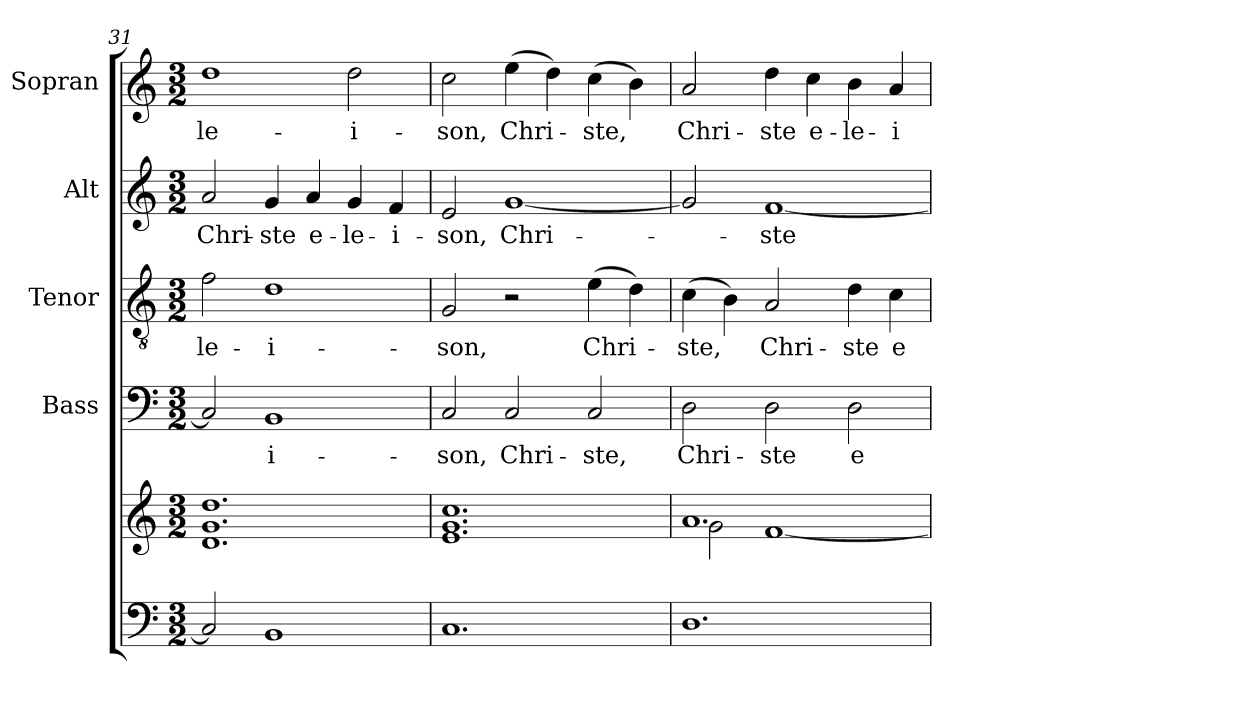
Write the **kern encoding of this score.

**kern	**kern	**kern	**text	**kern	**text	**kern	**text	**kern	**text
*part5	*part5	*part4	*part4	*part3	*part3	*part2	*part2	*part1	*part1
*staff6	*staff5	*staff4	*staff4	*staff3	*staff3	*staff2	*staff2	*staff1	*staff1
*	*	*I"Bass	*	*I"Tenor	*	*I"Alt	*	*I"Sopran	*
*	*	*I'B.	*	*I'T.	*	*I'A.	*	*I'S.	*
*clefF4	*clefG2	*clefF4	*	*clefGv2	*	*clefG2	*	*clefG2	*
*k[]	*k[]	*k[]	*	*k[]	*	*k[]	*	*k[]	*
*C:	*C:	*C:	*	*C:	*	*C:	*	*C:	*
*M3/2	*M3/2	*M3/2	*	*M3/2	*	*M3/2	*	*M3/2	*
=31	=31	=31	=31	=31	=31	=31	=31	=31	=31
!	!	!	!	!	!LO:LY:b	!	!LO:LY:b	!	!LO:LY:b
2C/]	1.d 1.g 1.dd	2C/]	.	2f\	-le-	2a/	Chri-	1dd	-le-
!	!	!	!LO:LY:b	!	!LO:LY:b	!	!LO:LY:b	!	!
1BB	.	1BB	-i-	1d	-i-	4g/	-ste	.	.
!	!	!	!	!	!	!	!LO:LY:b	!	!
.	.	.	.	.	.	4a/	e-	.	.
!	!	!	!	!	!	!	!LO:LY:b	!	!LO:LY:b
.	.	.	.	.	.	4g/	-le-	2dd\	-i-
!	!	!	!	!	!	!	!LO:LY:b	!	!
.	.	.	.	.	.	4f/	-i-	.	.
=32	=32	=32	=32	=32	=32	=32	=32	=32	=32
!	!	!	!LO:LY:b	!	!LO:LY:b	!	!LO:LY:b	!	!LO:LY:b
1.C	1.e 1.g 1.cc	2C/	-son,	2G/	-son,	2e/	-son,	2cc\	-son,
!	!	!	!LO:LY:b	!	!	!	!LO:LY:b	!	!LO:LY:b
.	.	2C/	Chri-	2r	.	[1g	Chri-	(>4ee\	Chri-
.	.	.	.	.	.	.	.	4dd\)	.
!	!	!	!LO:LY:b	!	!LO:LY:b	!	!	!	!LO:LY:b
.	.	2C/	-ste,	(>4e\	Chri-	.	.	(>4cc\	-ste,
.	.	.	.	4d\)	.	.	.	4b\)	.
!!LO:LB:g=z
=33	=33	=33	=33	=33	=33	=33	=33	=33	=33
*	*^	*	*	*	*	*	*	*	*
!	!	!	!	!LO:LY:b	!	!LO:LY:b	!	!	!	!LO:LY:b
1.D	1.a	2g\	2D\	Chri-	(>4c\	-ste,	2g/]	.	2a/	Chri-
.	.	.	.	.	4B\)	.	.	.	.	.
!	!	!	!	!LO:LY:b	!	!LO:LY:b	!	!LO:LY:b	!	!LO:LY:b
.	.	[<1f	2D\	-ste	2A/	Chri-	[1f	-ste	4dd\	-ste
!	!	!	!	!	!	!	!	!	!	!LO:LY:b
.	.	.	.	.	.	.	.	.	4cc\	e-
!	!	!	!	!LO:LY:b	!	!LO:LY:b	!	!	!	!LO:LY:b
.	.	.	2D\	e-	4d\	-ste	.	.	4b\	-le-
!	!	!	!	!	!	!LO:LY:b	!	!	!	!LO:LY:b
.	.	.	.	.	4c\	e-	.	.	4a/	-i-
*	*v	*v	*	*	*	*	*	*	*	*
=	=	=	=	=	=	=	=	=	=
*-	*-	*-	*-	*-	*-	*-	*-	*-	*-
